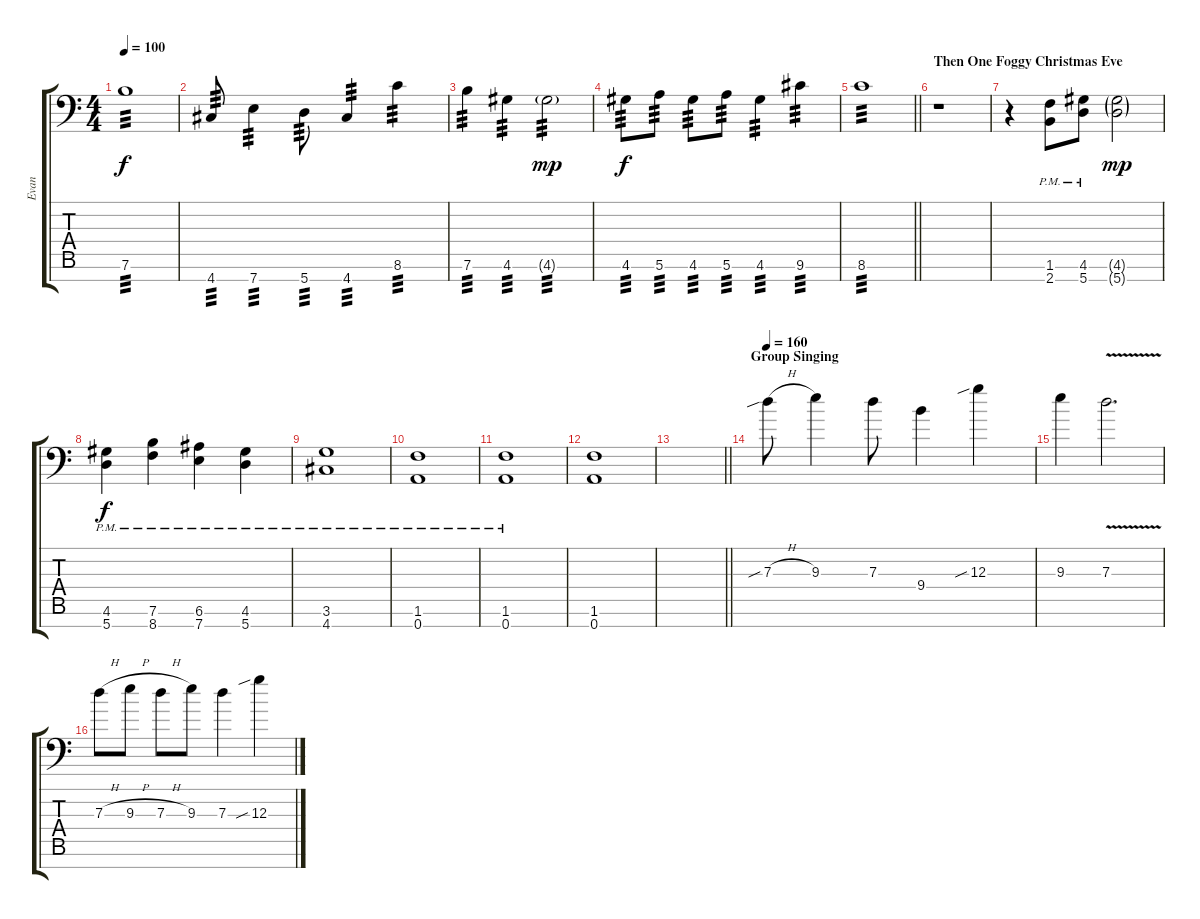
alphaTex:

\track ("Evan" "Evan") {instrument distortionguitar}
\staff {score tabs}
\tuning (E4 B3 G3 D3 A2 E2 A1) {hide}
\ts (4 4)
\tempo 100
\clef f4
\ks c
7.6.1{tp 3 dy f} |
4.7.8{tp 3} 7.7.4{tp 3} 5.7.8{tp 3} 4.7.4{tp 3} 8.6.4{tp 3} |
7.6.4{tp 3} 4.6.4{tp 3} 4.6{g}.2{tp 3 dy mp} |
4.6.8{tp 3 dy f} 5.6.8{tp 3} 4.6.8{tp 3} 5.6.8{tp 3} 4.6.4{tp 3} 9.6.4{tp 3} |
\barLineRight lightlight
8.6.1{tp 3} |
\section ("" "Then One Foggy Christmas Eve")
r.1 |
r.4 (1.6{pm} 2.7{pm}).8 (4.6{pm} 5.7{pm}).8 (4.6{g} 5.7{g}).2{dy mp} |
(4.6{pm} 5.7{pm}).4{dy f} (7.6{pm} 8.7{pm}).4 (6.6{pm} 7.7{pm}).4 (4.6{pm} 5.7{pm}).4 |
(3.6{pm} 4.7{pm}).1 |
(1.6{pm} 0.7{pm}).1 |
(1.6{pm} 0.7{pm}).1 |
(1.6 0.7).1 |
\barLineRight lightlight
|
\section ("" "Group Singing")
\tempo 160
7.3{sib h}.8 9.3.4 7.3.8 9.4.4 12.3{sib}.4 |
9.3.4 7.3{v}.2{d} |
7.3{h}.8 9.3{h}.8 7.3{h}.8 9.3.8 7.3.4 12.3{sib}.4
